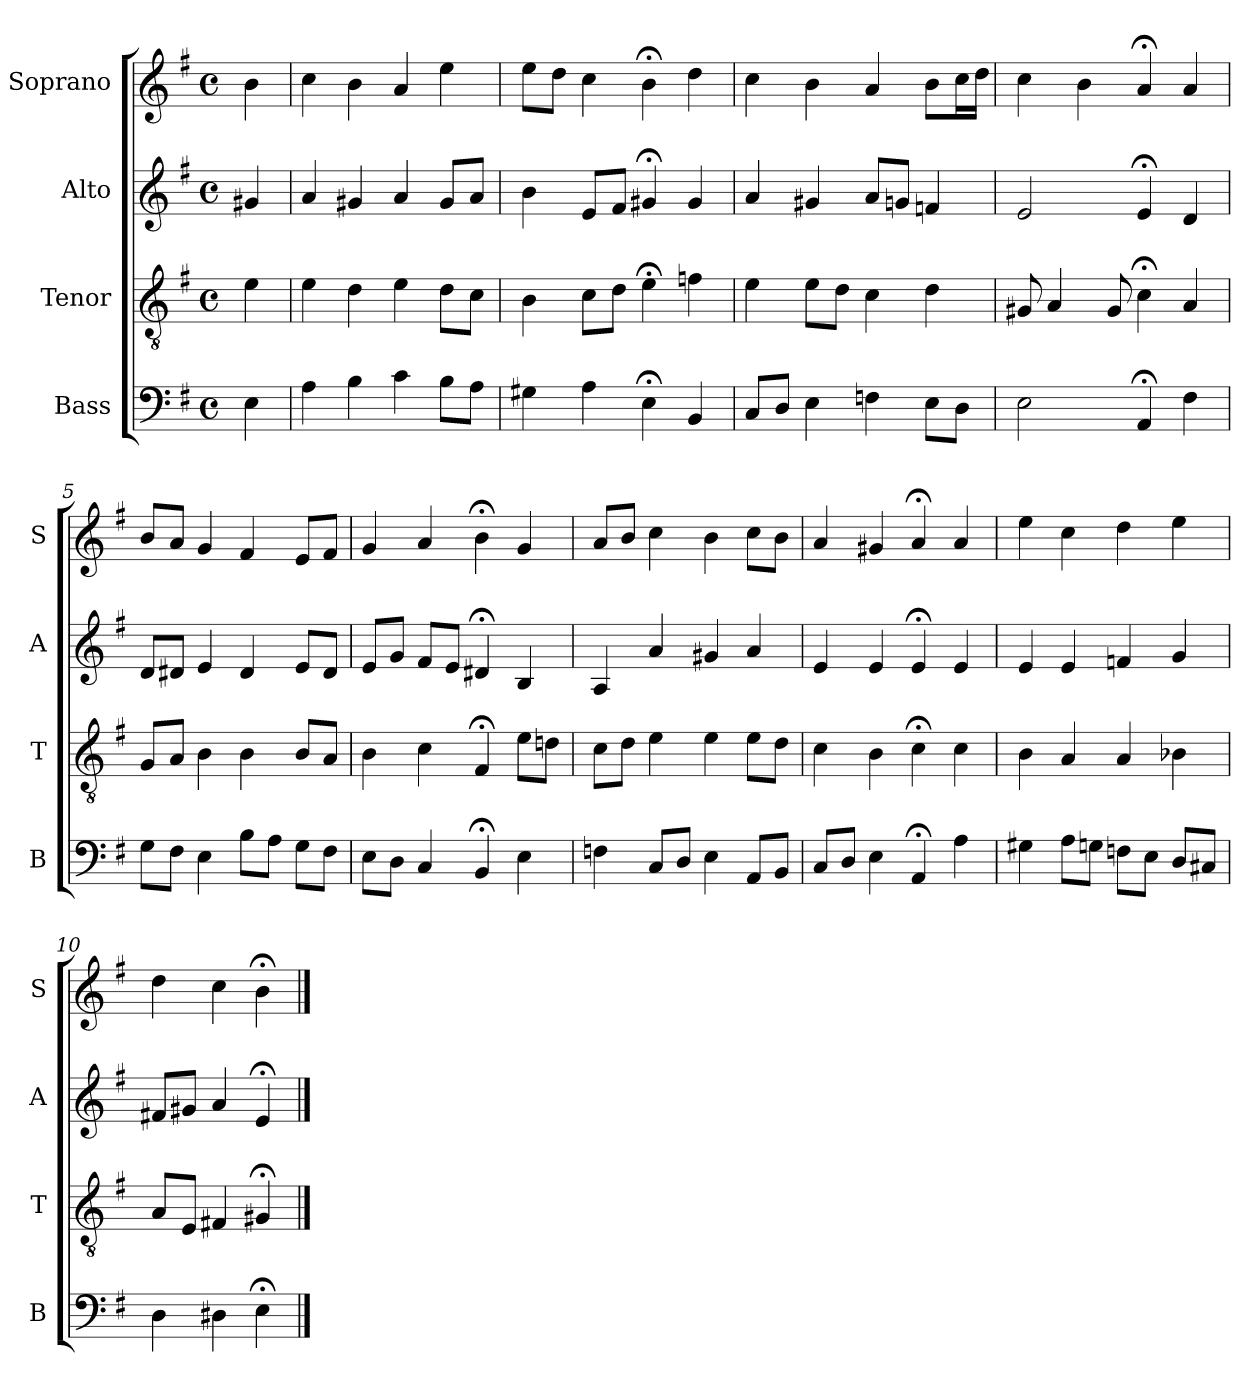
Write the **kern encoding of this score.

**kern	**kern	**kern	**kern
*part4	*part3	*part2	*part1
*staff4	*staff3	*staff2	*staff1
*I"Bass	*I"Tenor	*I"Alto	*I"Soprano
*I'B	*I'T	*I'A	*I'S
*clefF4	*clefGv2	*clefG2	*clefG2
*k[f#]	*k[f#]	*k[f#]	*k[f#]
*A:dor	*A:dor	*A:dor	*A:dor
*M4/4	*M4/4	*M4/4	*M4/4
*met(c)	*met(c)	*met(c)	*met(c)
*MM100	*MM100	*MM100	*MM100
=	=	=	=
4E	4e	4g#X	4b
=1	=1	=1	=1
4A	4e	4a	4cc
4B	4d	4g#X	4b
4c	4e	4a	4a
8BL	8dL	8g#L	4ee
8AJ	8cJ	8aJ	.
=2	=2	=2	=2
4G#X	4B	4b	8eeL
.	.	.	8ddJ
4A	8cL	8eL	4cc
.	8dJ	8f#J	.
4E;<	4e;<	4g#X;<	4b;<
4BB	4fn	4g#	4dd
=3	=3	=3	=3
8CL	4e	4a	4cc
8DJ	.	.	.
4E	8eL	4g#X	4b
.	8dJ	.	.
4Fn	4c	8aL	4a
.	.	8gnJ	.
8EL	4d	4fn	8bL
8DJ	.	.	16ccL
.	.	.	16ddJJ
=4	=4	=4	=4
2E	8G#X	2e	4cc
.	4A	.	.
.	.	.	4b
.	8G#	.	.
4AA;<	4c;<	4e;<	4a;<
4F#	4A	4d	4a
=5	=5	=5	=5
8GL	8GL	8dL	8bL
8F#J	8AJ	8d#XJ	8aJ
4E	4B	4e	4g
8BL	4B	4d#	4f#
8AJ	.	.	.
8GL	8BL	8eL	8eL
8F#J	8AJ	8d#J	8f#J
=6	=6	=6	=6
8EL	4B	8eL	4g
8DJ	.	8gJ	.
4C	4c	8f#L	4a
.	.	8eJ	.
4BB;<	4F#;<	4d#X;<	4b;<
4E	8eL	4B	4g
.	8dnJ	.	.
=7	=7	=7	=7
4Fn	8cL	4A	8aL
.	8dJ	.	8bJ
8CL	4e	4a	4cc
8DJ	.	.	.
4E	4e	4g#X	4b
8AAL	8eL	4a	8ccL
8BBJ	8dJ	.	8bJ
=8	=8	=8	=8
8CL	4c	4e	4a
8DJ	.	.	.
4E	4B	4e	4g#X
4AA;<	4c;<	4e;<	4a;<
4A	4c	4e	4a
=9	=9	=9	=9
4G#X	4B	4e	4ee
8AL	4A	4e	4cc
8GnJ	.	.	.
8FnL	4A	4fn	4dd
8EJ	.	.	.
8DL	4B-X	4g	4ee
8C#XJ	.	.	.
=10	=10	=10	=10
4D	8AL	8f#XL	4dd
.	8EJ	8g#XJ	.
4D#X	4F#X	4a	4cc
4E;<	4G#X;<	4e;<	4b;<
==	==	==	==
*-	*-	*-	*-
